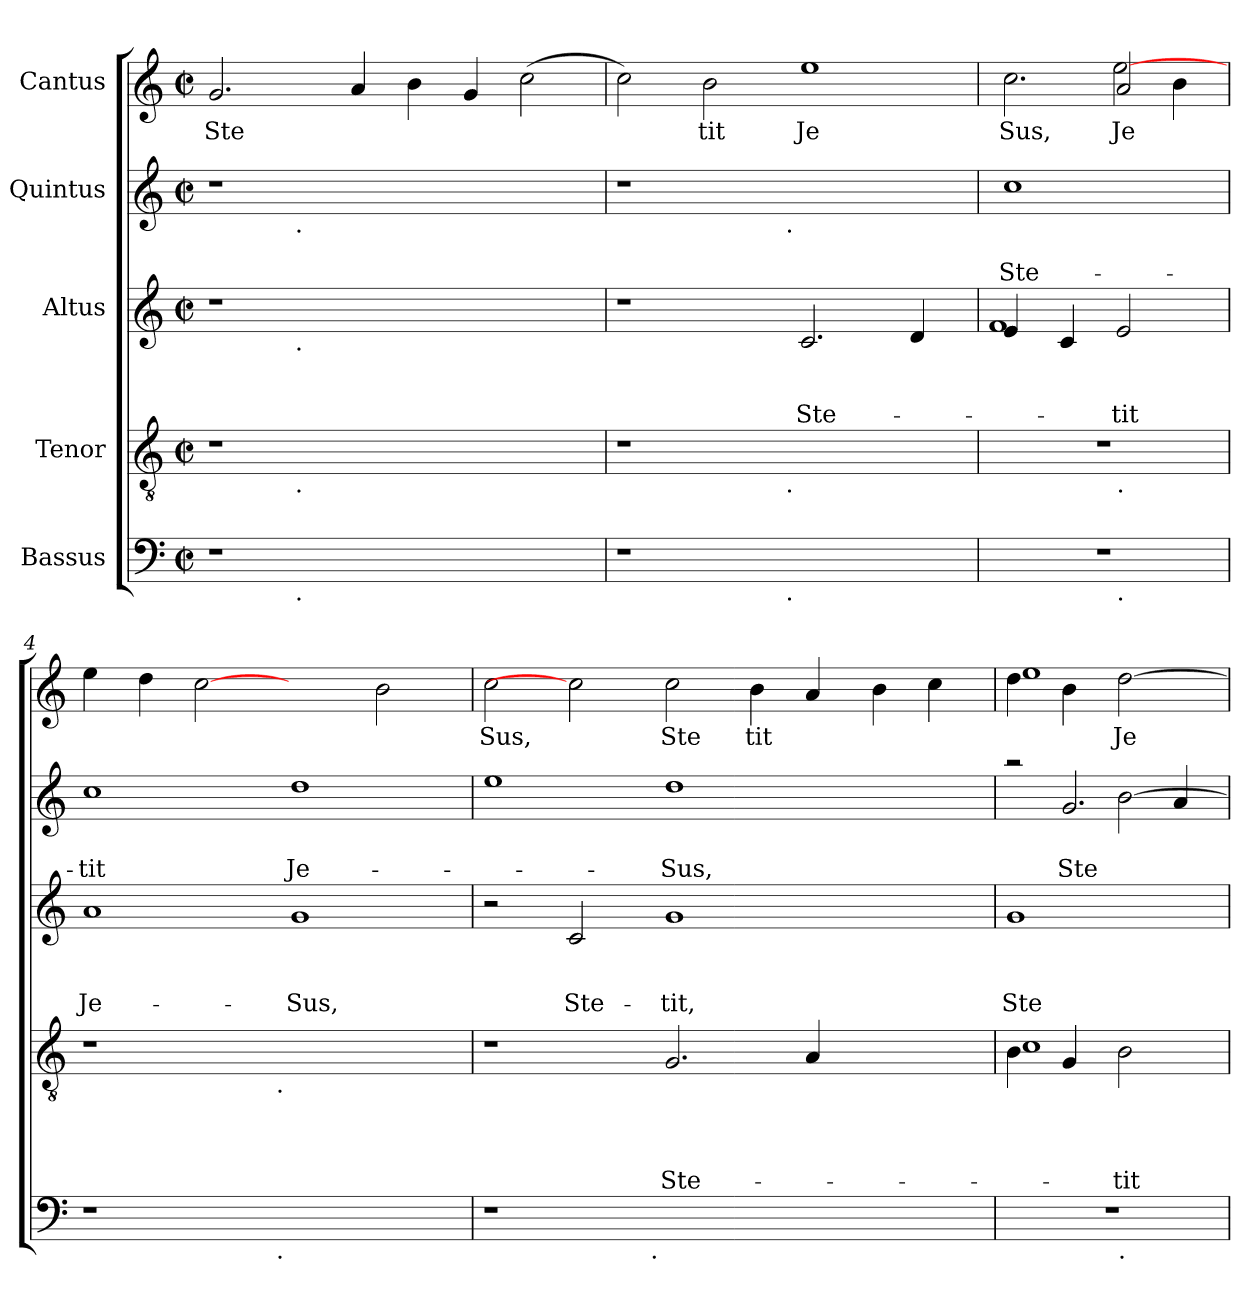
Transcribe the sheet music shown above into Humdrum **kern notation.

**kern	**kern	**text	**text	**text	**text	**kern	**text	**text	**text	**kern	**text	**text	**kern	**text
*part5	*part4	*part4	*part4	*part4	*part4	*part3	*part3	*part3	*part3	*part2	*part2	*part2	*part1	*part1
*staff5	*staff4	*staff4	*staff4	*staff4	*staff4	*staff3	*staff3	*staff3	*staff3	*staff2	*staff2	*staff2	*staff1	*staff1
*I"Bassus	*I"Tenor	*	*	*	*	*I"Altus	*	*	*	*I"Quintus	*	*	*I"Cantus	*
*clefF4	*clefGv2	*	*	*	*	*clefG2	*	*	*	*clefG2	*	*	*clefG2	*
*k[]	*k[]	*	*	*	*	*k[]	*	*	*	*k[]	*	*	*k[]	*
*C:	*C:	*	*	*	*	*C:	*	*	*	*C:	*	*	*C:	*
*M2/2	*M2/2	*	*	*	*	*M2/2	*	*	*	*M2/2	*	*	*M2/2	*
*met(c|)	*met(c|)	*	*	*	*	*met(c|)	*	*	*	*met(c|)	*	*	*met(c|)	*
=1	=1	=1	=1	=1	=1	=1	=1	=1	=1	=1	=1	=1	=1	=1
!	!	!	!	!	!	!	!	!	!	!	!	!	!	!LO:LY:b
*^	*^	*	*	*	*	*^	*	*	*	*^	*	*	*	*
1r	2ryy	1r	2ryy	.	.	.	.	1r	2ryy	.	.	.	1r	2ryy	.	.	2.g/	Ste
!	!	!	!	!	!	!	!	!	!	!	!	!	!	!LO:TX:b:t=.	!	!	!	!
!	!	!	!	!	!	!	!	!	!LO:TX:b:t=.	!	!	!	!	!	!	!	!	!
!	!	!	!LO:TX:b:t=.	!	!	!	!	!	!	!	!	!	!	!	!	!	!	!
!	!LO:TX:b:t=.	!	!	!	!	!	!	!	!	!	!	!	!	!	!	!	!	!
.	1.ryy	.	1.ryy	.	.	.	.	.	1.ryy	.	.	.	.	1.ryy	.	.	.	.
.	.	.	.	.	.	.	.	.	.	.	.	.	.	.	.	.	4a/	.
1ryy	.	1ryy	.	.	.	.	.	1ryy	.	.	.	.	1ryy	.	.	.	4b\	.
.	.	.	.	.	.	.	.	.	.	.	.	.	.	.	.	.	4g/	.
.	.	.	.	.	.	.	.	.	.	.	.	.	.	.	.	.	(>2cc\	.
*	*	*	*	*	*	*	*	*v	*v	*	*	*	*	*	*	*	*	*
=2	=2	=2	=2	=2	=2	=2	=2	=2	=2	=2	=2	=2	=2	=2	=2	=2	=2
1r	2ryy	1r	2ryy	.	.	.	.	1r	.	.	.	1r	2ryy	.	.	2cc\)	.
!	!	!	!	!	!	!	!	!	!	!	!	!	!	!	!	!	!LO:LY:b
.	4...ryy	.	4...ryy	.	.	.	.	.	.	.	.	.	4...ryy	.	.	2b\	tit
!	!	!	!	!	!	!	!	!	!	!	!	!	!LO:TX:b:t=.	!	!	!	!
!	!	!	!LO:TX:b:t=.	!	!	!	!	!	!	!	!	!	!	!	!	!	!
!	!LO:TX:b:t=.	!	!	!	!	!	!	!	!	!	!	!	!	!	!	!	!
.	1ryy	.	1ryy	.	.	.	.	.	.	.	.	.	1ryy	.	.	.	.
!	!	!	!	!	!	!	!	!	!	!	!LO:LY:b	!	!	!	!	!	!LO:LY:b
1ryy	.	1ryy	.	.	.	.	.	2.c/	.	.	Ste-	1ryy	.	.	.	1ee	Je
.	.	.	.	.	.	.	.	4d/	.	.	.	.	.	.	.	.	.
.	32ryy	.	32ryy	.	.	.	.	.	.	.	.	.	32ryy	.	.	.	.
=3	=3	=3	=3	=3	=3	=3	=3	=3	=3	=3	=3	=3	=3	=3	=3	=3	=3
*	*	*	*	*	*	*	*	*^	*	*	*	*	*	*	*	*	*
!	!	!	!	!	!	!	!	!	!	!	!	!	!	!	!	!LO:LY:b	!	!LO:LY:b
*	*	*	*	*	*	*	*	*	*	*	*	*	*	*	*	*	*^	*
*	*	*	*	*	*	*	*	*	*	*	*	*	*v	*v	*	*	*	*^	*
1r	2ryy	1r	2ryy	.	.	.	.	4e/	1f	.	.	.	1cc	.	Ste-	2.cc\	2ryy	2ryy	Sus,
.	.	.	.	.	.	.	.	4c/	.	.	.	.	.	.	.	.	.	.	.
!	!	!	!LO:TX:b:t=.	!	!	!	!	!	!	!	!	!	!	!	!	!	!	!	!
!	!LO:TX:b:t=.	!	!	!	!	!	!	!	!	!	!	!	!	!	!	!	!	!	!
!	!	!	!	!	!	!	!	!	!	!	!	!LO:LY:b	!	!	!	!	!	!	!LO:LY:b
.	2ryy	.	2ryy	.	.	.	.	2e/	.	.	.	-tit	.	.	.	.	2a/	[>2ee\	Je
.	.	.	.	.	.	.	.	.	.	.	.	.	.	.	.	4b\	.	.	.
*	*	*	*	*	*	*	*	*v	*v	*	*	*	*	*	*	*v	*v	*v	*
=4	=4	=4	=4	=4	=4	=4	=4	=4	=4	=4	=4	=4	=4	=4	=4	=4
!	!	!	!	!	!	!	!	!	!	!	!LO:LY:b	!	!	!LO:LY:b	!	!
1r	2ryy	1r	2ryy	.	.	.	.	1a	.	.	Je-	1cc	.	-tit	4ee\	.
.	.	.	.	.	.	.	.	.	.	.	.	.	.	.	4dd\	.
.	4...ryy	.	4...ryy	.	.	.	.	.	.	.	.	.	.	.	[2cc	.
!	!	!	!LO:TX:b:t=.	!	!	!	!	!	!	!	!	!	!	!	!	!
!	!LO:TX:b:t=.	!	!	!	!	!	!	!	!	!	!	!	!	!	!	!
.	1ryy	.	1ryy	.	.	.	.	.	.	.	.	.	.	.	.	.
!	!	!	!	!	!	!	!	!	!	!	!LO:LY:b	!	!	!LO:LY:b	!	!
1ryy	.	1ryy	.	.	.	.	.	1g	.	.	-Sus,	1dd	.	Je-	2ryy	.
.	.	.	.	.	.	.	.	.	.	.	.	.	.	.	2b\	.
.	32ryy	.	32ryy	.	.	.	.	.	.	.	.	.	.	.	.	.
=5	=5	=5	=5	=5	=5	=5	=5	=5	=5	=5	=5	=5	=5	=5	=5	=5
!	!	!	!	!	!	!	!	!	!	!	!	!	!	!	!	!LO:LY:b
*	*	*v	*v	*	*	*	*	*	*	*	*	*	*	*	*	*
1r	2ryy	1r	.	.	.	.	2r	.	.	.	1ee	.	.	2cc\	Sus,
!	!	!	!	!	!	!	!	!	!	!LO:LY:b	!	!	!	!	!
.	4...ryy	.	.	.	.	.	2c/	.	.	Ste-	.	.	.	2cc]	.
!	!LO:TX:b:t=.	!	!	!	!	!	!	!	!	!	!	!	!	!	!
.	1ryy	.	.	.	.	.	.	.	.	.	.	.	.	.	.
!	!	!	!	!	!	!LO:LY:b	!	!	!	!LO:LY:b	!	!	!LO:LY:b	!	!LO:LY:b
1.ryy	.	2.G/	.	.	.	Ste-	1g	.	.	-tit,	1dd	.	-Sus,	2cc\	Ste
!	!	!	!	!	!	!	!	!	!	!	!	!	!	!	!LO:LY:b
.	.	.	.	.	.	.	.	.	.	.	.	.	.	4b\	tit
.	.	4A/	.	.	.	.	.	.	.	.	.	.	.	4a/	.
.	2ryy	.	.	.	.	.	.	.	.	.	.	.	.	.	.
.	.	2ryy	.	.	.	.	2ryy	.	.	.	2ryy	.	.	4b\	.
.	.	.	.	.	.	.	.	.	.	.	.	.	.	4cc\	.
.	32ryy	.	.	.	.	.	.	.	.	.	.	.	.	.	.
!!LO:LB:g=z
=6	=6	=6	=6	=6	=6	=6	=6	=6	=6	=6	=6	=6	=6	=6	=6
*	*	*^	*	*	*	*	*	*	*	*	*	*	*	*	*
!	!	!	!	!	!	!	!	!	!	!	!LO:LY:b	!	!	!	!	!
*	*	*	*	*	*	*	*	*	*	*	*	*^	*	*	*^	*
*	*	*	*	*	*	*	*	*	*	*	*	*	*^	*	*	*	*	*
1r	2ryy	4B\	1c	.	.	.	.	1g	.	.	Ste	2raa	4ryy	2.ryy	.	.	4dd\	1ee	.
!	!	!	!	!	!	!	!	!	!	!	!	!	!	!	!	!LO:LY:b	!	!	!
.	.	4G/	.	.	.	.	.	.	.	.	.	.	2.g/	.	.	Ste	4b\	.	.
!	!LO:TX:b:t=.	!	!	!	!	!	!	!	!	!	!	!	!	!	!	!	!	!	!
!	!	!	!	!	!	!	!LO:LY:b	!	!	!	!	!	!	!	!	!	!	!	!LO:LY:b
.	2ryy	2B\	.	.	.	.	-tit	.	.	.	.	[>2b\	.	.	.	.	[>2dd\	.	Je-
.	.	.	.	.	.	.	.	.	.	.	.	.	.	4a/	.	.	.	.	.
*v	*v	*	*	*	*	*	*	*	*	*	*	*v	*v	*v	*	*	*v	*v	*
*	*v	*v	*	*	*	*	*	*	*	*	*	*	*	*	*
=	=	=	=	=	=	=	=	=	=	=	=	=	=	=
*-	*-	*-	*-	*-	*-	*-	*-	*-	*-	*-	*-	*-	*-	*-
